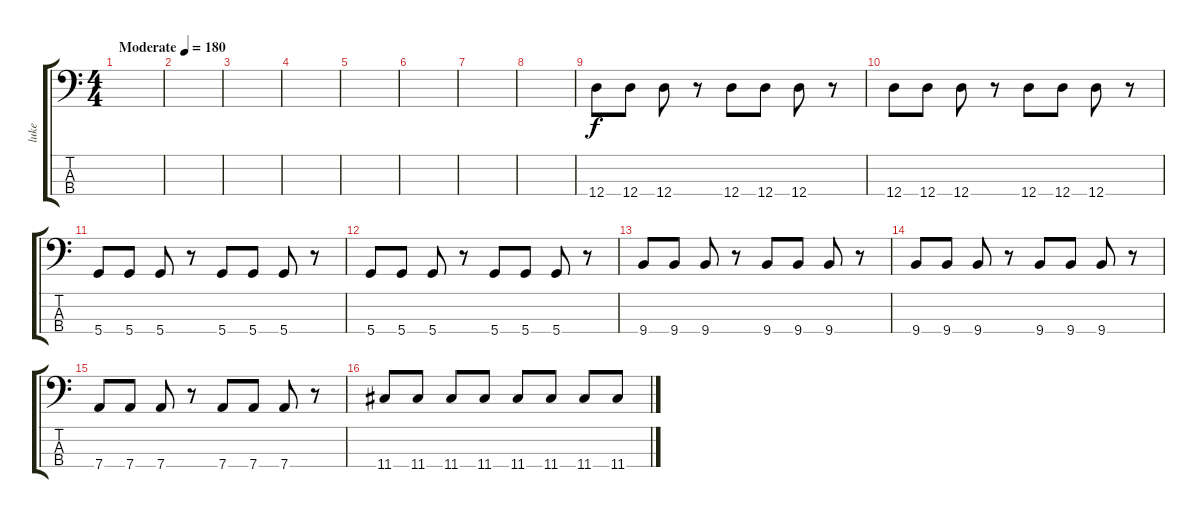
\track ("luke" "luke") {instrument electricbassfinger}
\staff {score tabs}
\tuning (G2 D2 A1 D1) {hide}
\ts (4 4)
\tempo (180 "Moderate")
\clef f4
\ks c
|
|
|
|
|
|
|
|
12.4.8 12.4.8 12.4.8 r.8 12.4.8 12.4.8 12.4.8 r.8 |
12.4.8 12.4.8 12.4.8 r.8 12.4.8 12.4.8 12.4.8 r.8 |
5.4.8 5.4.8 5.4.8 r.8 5.4.8 5.4.8 5.4.8 r.8 |
5.4.8 5.4.8 5.4.8 r.8 5.4.8 5.4.8 5.4.8 r.8 |
9.4.8 9.4.8 9.4.8 r.8 9.4.8 9.4.8 9.4.8 r.8 |
9.4.8 9.4.8 9.4.8 r.8 9.4.8 9.4.8 9.4.8 r.8 |
7.4.8 7.4.8 7.4.8 r.8 7.4.8 7.4.8 7.4.8 r.8 |
11.4.8 11.4.8 11.4.8 11.4.8 11.4.8 11.4.8 11.4.8 11.4.8
